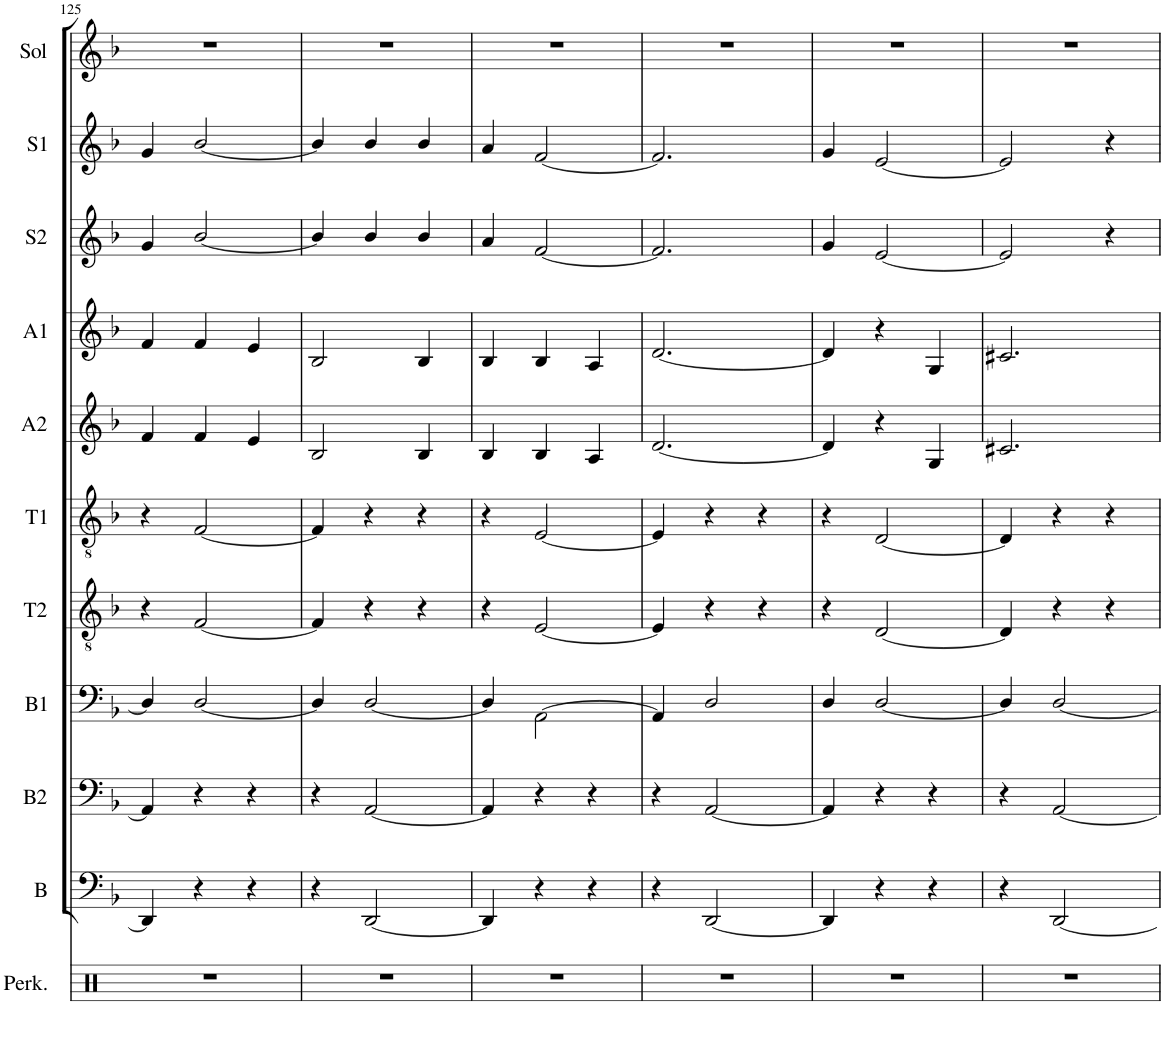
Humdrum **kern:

**kern	**kern	**kern	**kern	**kern	**kern	**kern	**kern	**kern	**kern	**kern
*part11	*part10	*part9	*part8	*part7	*part6	*part5	*part4	*part3	*part2	*part1
*staff11	*staff10	*staff9	*staff8	*staff7	*staff6	*staff5	*staff4	*staff3	*staff2	*staff1
*I"Perkussion	*I"B3	*I"B2	*I"B1	*I"T2	*I"T1	*I"A2	*I"A1	*I"S2	*I"S1	*I"Sol
*I'Perk.	*I'B	*I'B2	*I'B1	*I'T2	*I'T1	*I'A2	*I'A1	*I'S2	*I'S1	*I'Sol
!!LO:PB:g=z
*clefX	*clefF4	*clefF4	*clefF4	*clefGv2	*clefGv2	*clefG2	*clefG2	*clefG2	*clefG2	*clefG2
*k[f#c#g#d#]	*k[b-]	*k[b-]	*k[b-]	*k[b-]	*k[b-]	*k[b-]	*k[b-]	*k[b-]	*k[b-]	*k[b-]
*E:	*F:	*F:	*F:	*F:	*F:	*F:	*F:	*F:	*F:	*F:
*M3/4	*M3/4	*M3/4	*M3/4	*M3/4	*M3/4	*M3/4	*M3/4	*M3/4	*M3/4	*M3/4
=125	=125	=125	=125	=125	=125	=125	=125	=125	=125	=125
2.r	4DD/]	4AA/]	4D/]	4r	4r	4f/	4f/	4g/	4g/	2.r
.	4r	4r	[2D/	[2F/	[2F/	4f/	4f/	[2b-/	[2b-/	.
.	4r	4r	.	.	.	4e/	4e/	.	.	.
=126	=126	=126	=126	=126	=126	=126	=126	=126	=126	=126
2.r	4r	4r	4D/]	4F/]	4F/]	2B-/	2B-/	4b-/]	4b-/]	2.r
.	[2DD/	[2AA/	[2D/	4r	4r	.	.	4b-/	4b-/	.
.	.	.	.	4r	4r	4B-/	4B-/	4b-/	4b-/	.
=127	=127	=127	=127	=127	=127	=127	=127	=127	=127	=127
2.r	4DD/]	4AA/]	4D/]	4r	4r	4B-/	4B-/	4a/	4a/	2.r
.	4r	4r	[2AA\	[2E/	[2E/	4B-/	4B-/	[2f/	[2f/	.
.	4r	4r	.	.	.	4A/	4A/	.	.	.
=128	=128	=128	=128	=128	=128	=128	=128	=128	=128	=128
2.r	4r	4r	4AA/]	4E/]	4E/]	[2.d/	[2.d/	2.f/]	2.f/]	2.r
.	[2DD/	[2AA/	2D/	4r	4r	.	.	.	.	.
.	.	.	.	4r	4r	.	.	.	.	.
=129	=129	=129	=129	=129	=129	=129	=129	=129	=129	=129
2.r	4DD/]	4AA/]	4D/	4r	4r	4d/]	4d/]	4g/	4g/	2.r
.	4r	4r	[2D/	[2D/	[2D/	4r	4r	[2e/	[2e/	.
.	4r	4r	.	.	.	4G/	4G/	.	.	.
=130	=130	=130	=130	=130	=130	=130	=130	=130	=130	=130
2.r	4r	4r	4D/]	4D/]	4D/]	2.c#X/	2.c#X/	2e/]	2e/]	2.r
.	[2DD/	[2AA/	[2D/	4r	4r	.	.	.	.	.
.	.	.	.	4r	4r	.	.	4r	4r	.
=	=	=	=	=	=	=	=	=	=	=
*-	*-	*-	*-	*-	*-	*-	*-	*-	*-	*-
